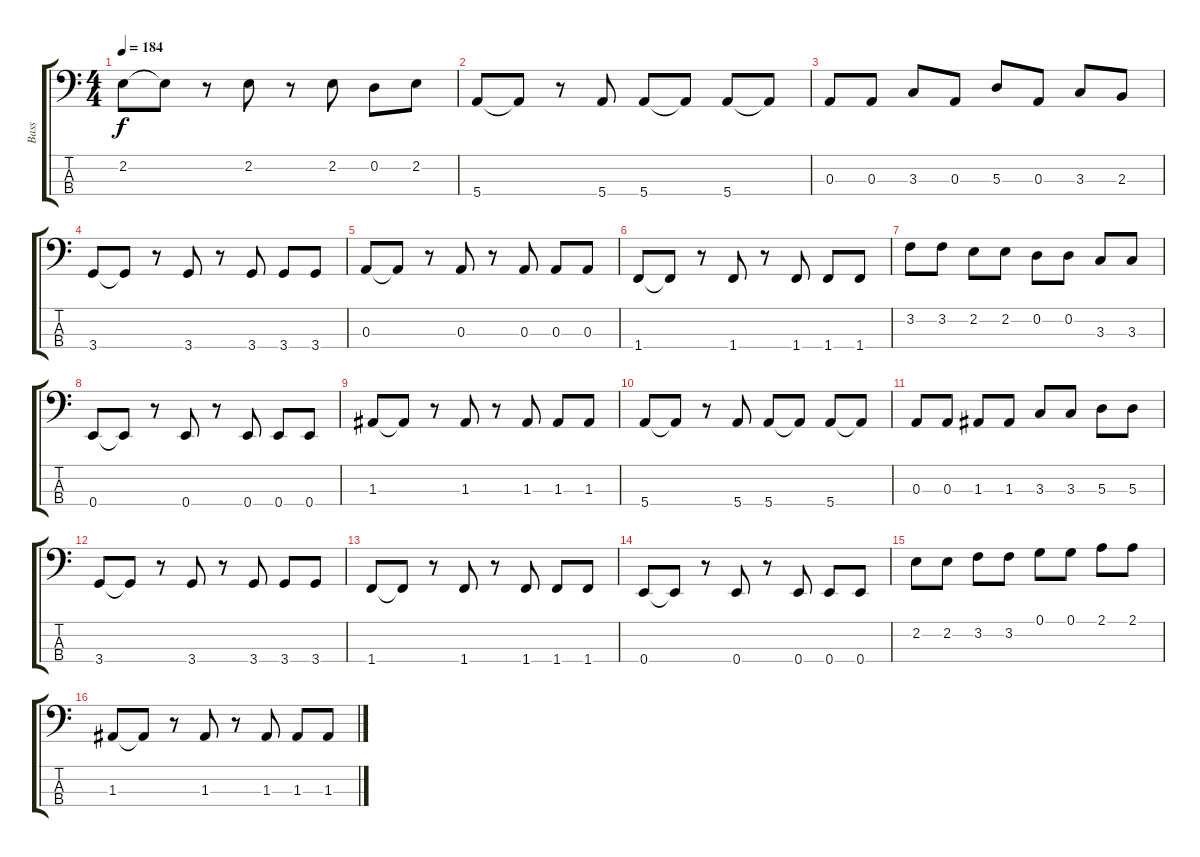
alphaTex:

\track ("Bass" "Bass") {instrument electricbasspick}
\staff {score tabs}
\tuning (G2 D2 A1 E1) {hide}
\ts (4 4)
\tempo 184
\clef f4
\ks c
2.2.8{dy f} 2.2{t}.8 r.8 2.2.8 r.8 2.2.8 0.2.8 2.2.8 |
5.4.8 5.4{t}.8 r.8 5.4.8 5.4.8 5.4{t}.8 5.4.8 5.4{t}.8 |
0.3.8 0.3.8 3.3.8 0.3.8 5.3.8 0.3.8 3.3.8 2.3.8 |
3.4.8 3.4{t}.8 r.8 3.4.8 r.8 3.4.8 3.4.8 3.4.8 |
0.3.8 0.3{t}.8 r.8 0.3.8 r.8 0.3.8 0.3.8 0.3.8 |
1.4.8 1.4{t}.8 r.8 1.4.8 r.8 1.4.8 1.4.8 1.4.8 |
3.2.8 3.2.8 2.2.8 2.2.8 0.2.8 0.2.8 3.3.8 3.3.8 |
0.4.8 0.4{t}.8 r.8 0.4.8 r.8 0.4.8 0.4.8 0.4.8 |
1.3.8 1.3{t}.8 r.8 1.3.8 r.8 1.3.8 1.3.8 1.3.8 |
5.4.8 5.4{t}.8 r.8 5.4.8 5.4.8 5.4{t}.8 5.4.8 5.4{t}.8 |
0.3.8 0.3.8 1.3.8 1.3.8 3.3.8 3.3.8 5.3.8 5.3.8 |
3.4.8 3.4{t}.8 r.8 3.4.8 r.8 3.4.8 3.4.8 3.4.8 |
1.4.8 1.4{t}.8 r.8 1.4.8 r.8 1.4.8 1.4.8 1.4.8 |
0.4.8 0.4{t}.8 r.8 0.4.8 r.8 0.4.8 0.4.8 0.4.8 |
2.2.8 2.2.8 3.2.8 3.2.8 0.1.8 0.1.8 2.1.8 2.1.8 |
1.3.8 1.3{t}.8 r.8 1.3.8 r.8 1.3.8 1.3.8 1.3.8
